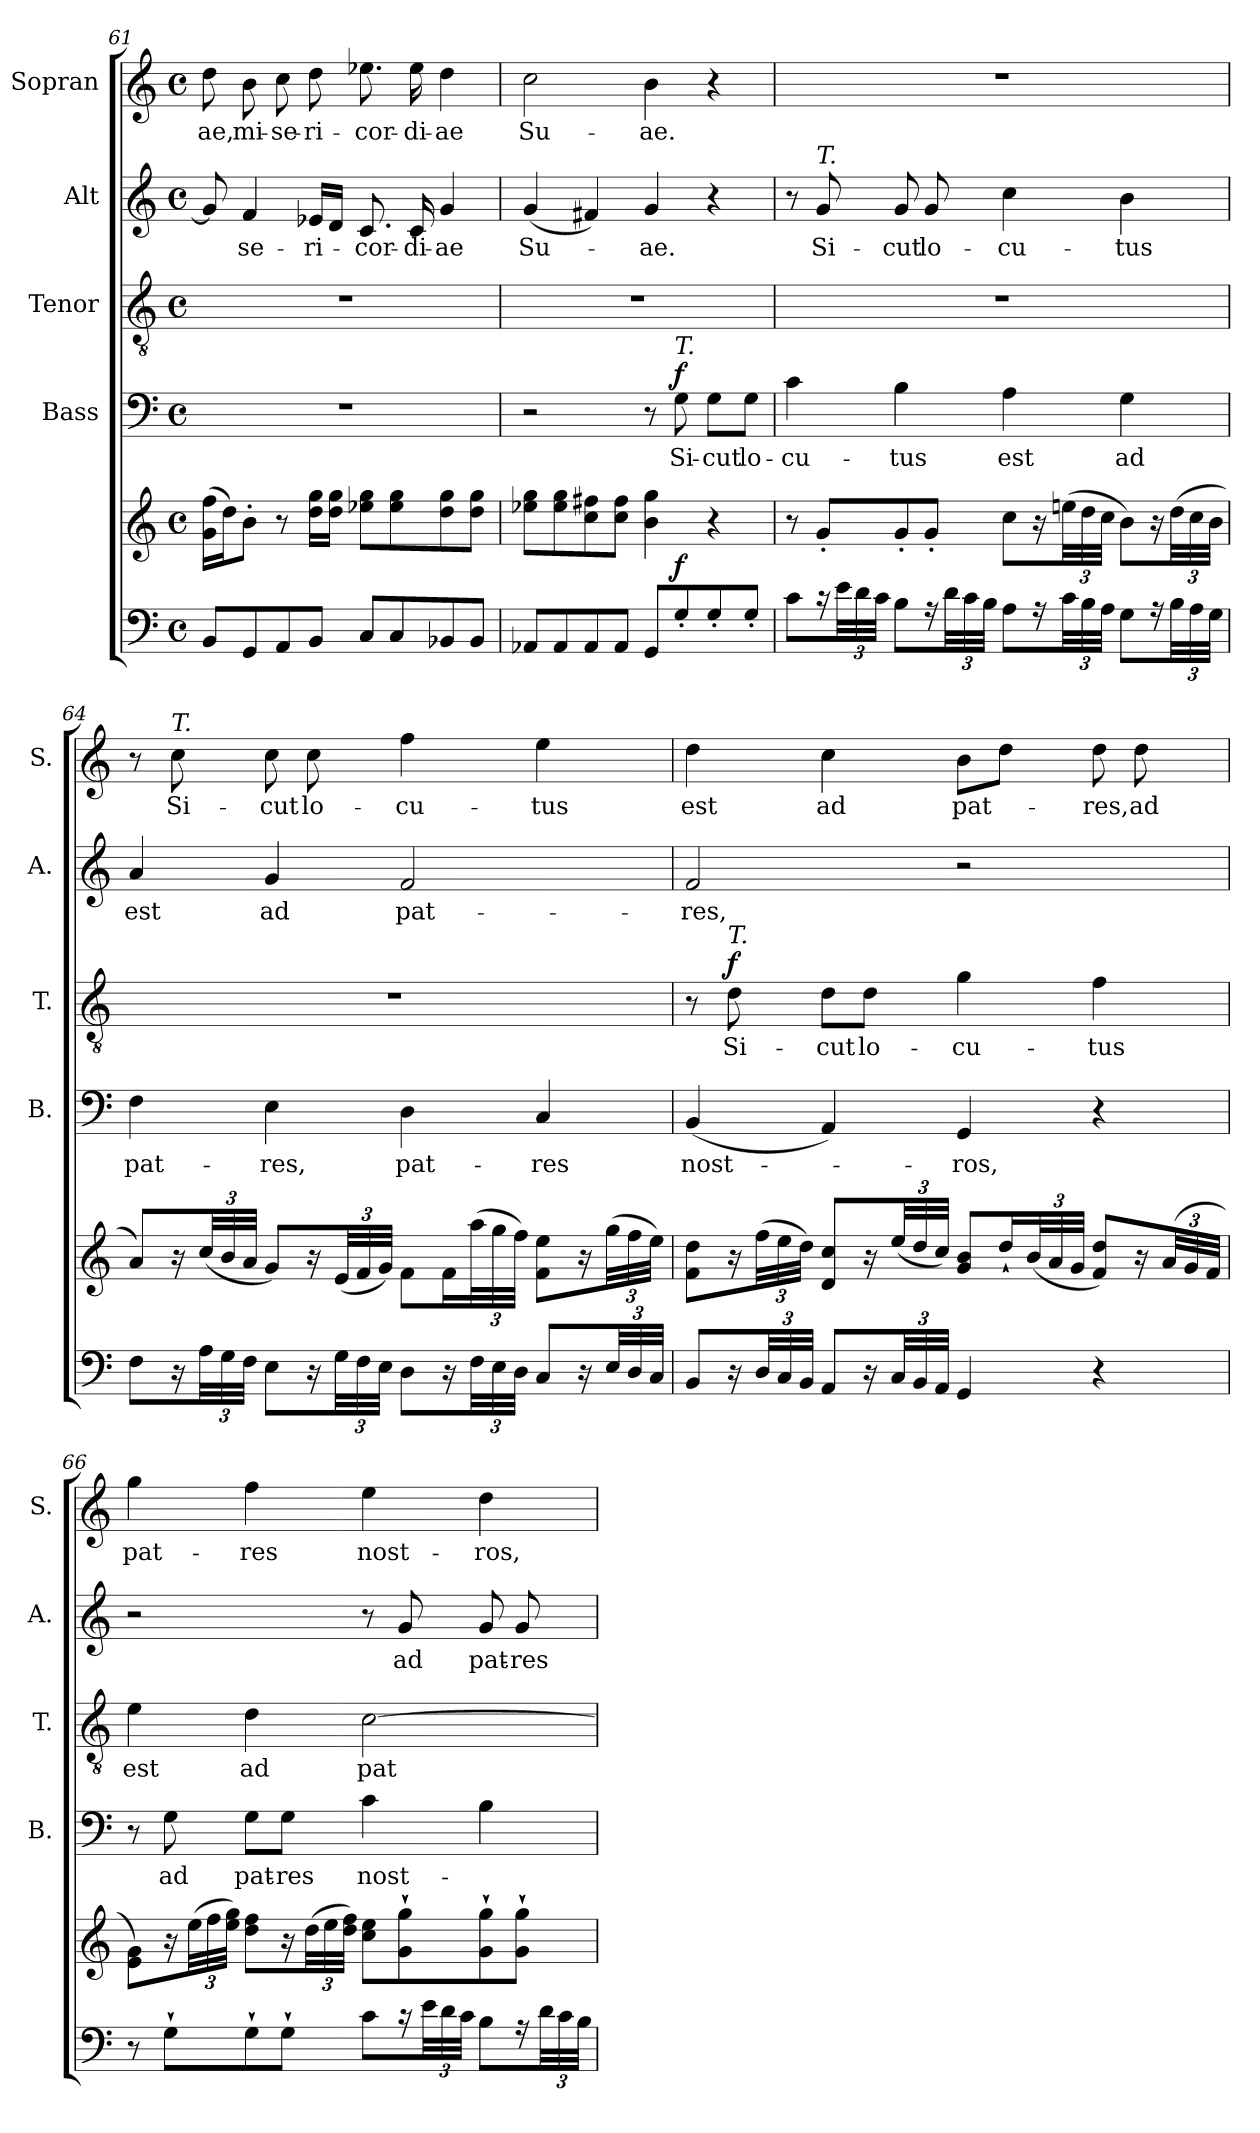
**kern	**kern	**dynam	**kern	**text	**dynam	**kern	**text	**dynam	**kern	**text	**kern	**text
*part5	*part5	*part5	*part4	*part4	*part4	*part3	*part3	*part3	*part2	*part2	*part1	*part1
*staff6	*staff5	*staff5/6	*staff4	*staff4	*staff4	*staff3	*staff3	*staff3	*staff2	*staff2	*staff1	*staff1
*	*	*	*I"Bass	*	*	*I"Tenor	*	*	*I"Alt	*	*I"Sopran	*
*	*	*	*I'B.	*	*	*I'T.	*	*	*I'A.	*	*I'S.	*
!!LO:LB:g=z
*clefF4	*clefG2	*	*clefF4	*	*	*clefGv2	*	*	*clefG2	*	*clefG2	*
*k[]	*k[]	*	*k[]	*	*	*k[]	*	*	*k[]	*	*k[]	*
*C:	*C:	*	*C:	*	*	*C:	*	*	*C:	*	*C:	*
*M4/4	*M4/4	*	*M4/4	*	*	*M4/4	*	*	*M4/4	*	*M4/4	*
*met(c)	*met(c)	*	*met(c)	*	*	*met(c)	*	*	*met(c)	*	*met(c)	*
=61	=61	=61	=61	=61	=61	=61	=61	=61	=61	=61	=61	=61
!	!	!	!	!	!	!	!	!	!	!	!	!LO:LY:b
8BB/L	(>16g\ 16ff\LL	.	1r	.	.	1r	.	.	8g/]	.	8dd\	-ae,
.	16dd\J)	.	.	.	.	.	.	.	.	.	.	.
!	!	!	!	!	!	!	!	!	!	!LO:LY:b	!	!LO:LY:b
8GG/	8b'>\J	.	.	.	.	.	.	.	4f/	-se-	8b\	mi-
!	!	!	!	!	!	!	!	!	!	!	!	!LO:LY:b
8AA/	8r	.	.	.	.	.	.	.	.	.	8cc\	-se-
!	!	!	!	!	!	!	!	!	!	!LO:LY:b	!	!LO:LY:b
8BB/J	16dd\ 16gg\LL	.	.	.	.	.	.	.	16e-X/LL	-ri-	8dd\	-ri-
.	16dd\ 16gg\JJ	.	.	.	.	.	.	.	16d/JJ	.	.	.
!	!	!	!	!	!	!	!	!	!	!LO:LY:b	!	!LO:LY:b
8C/L	8ee-X\ 8gg\L	.	.	.	.	.	.	.	8.c/	-cor-	8.ee-X\	-cor-
8C/	8ee-\ 8gg\	.	.	.	.	.	.	.	.	.	.	.
!	!	!	!	!	!	!	!	!	!	!LO:LY:b	!	!LO:LY:b
.	.	.	.	.	.	.	.	.	16c/	-di-	16ee-\	-di-
!	!	!	!	!	!	!	!	!	!	!LO:LY:b	!	!LO:LY:b
8BB-X/	8dd\ 8gg\	.	.	.	.	.	.	.	4g/	-ae	4dd\	-ae
8BB-/J	8dd\ 8gg\J	.	.	.	.	.	.	.	.	.	.	.
=62	=62	=62	=62	=62	=62	=62	=62	=62	=62	=62	=62	=62
!	!	!	!	!	!	!	!	!	!	!LO:LY:b	!	!LO:LY:b
8AA-X/L	8ee-X\ 8gg\L	.	2r	.	.	1r	.	.	(<4g/	Su-	2cc\	Su-
8AA-/	8ee-\ 8gg\	.	.	.	.	.	.	.	.	.	.	.
8AA-/	8cc\ 8ff#X\	.	.	.	.	.	.	.	4f#X/)	.	.	.
8AA-/J	8cc\ 8ff#\J	.	.	.	.	.	.	.	.	.	.	.
!	!	!	!	!	!	!	!	!	!	!LO:LY:b	!	!LO:LY:b
8GG/L	4b\ 4gg\	.	8r	.	.	.	.	.	4g/	-ae.	4b\	-ae.
!	!	!	!LO:TX:a:i:t=T.	!	!	!	!	!	!	!	!	!
!	!	!LO:DY:a=2	!	!LO:LY:b	!LO:DY:a	!	!	!	!	!	!	!
8G'</	.	f	8G\	Si-	f	.	.	.	.	.	.	.
!	!	!	!	!LO:LY:b	!	!	!	!	!	!	!	!
8G'</	4r	.	8G\L	-cut	.	.	.	.	4r	.	4r	.
!	!	!	!	!LO:LY:b	!	!	!	!	!	!	!	!
8G'</J	.	.	8G\J	lo-	.	.	.	.	.	.	.	.
=63	=63	=63	=63	=63	=63	=63	=63	=63	=63	=63	=63	=63
!	!	!	!	!LO:LY:b	!	!	!	!	!	!	!	!
8c\L	8r	.	4c\	-cu-	.	1r	.	.	8r	.	1r	.
!	!	!	!	!	!	!	!	!	!LO:TX:a:i:t=T.	!	!	!
!	!	!	!	!	!	!	!	!	!	!LO:LY:b	!	!
16r	8g'</L	.	.	.	.	.	.	.	8g/	Si-	.	.
48e\LL	.	.	.	.	.	.	.	.	.	.	.	.
48d\	.	.	.	.	.	.	.	.	.	.	.	.
48c\JJJ	.	.	.	.	.	.	.	.	.	.	.	.
!	!	!	!	!LO:LY:b	!	!	!	!	!	!LO:LY:b	!	!
8B\L	8g'</	.	4B\	-tus	.	.	.	.	8g/	-cut	.	.
!	!	!	!	!	!	!	!	!	!	!LO:LY:b	!	!
16r	8g'</J	.	.	.	.	.	.	.	8g/	lo-	.	.
48d\LL	.	.	.	.	.	.	.	.	.	.	.	.
48c\	.	.	.	.	.	.	.	.	.	.	.	.
48B\JJJ	.	.	.	.	.	.	.	.	.	.	.	.
!	!	!	!	!LO:LY:b	!	!	!	!	!	!LO:LY:b	!	!
8A\L	8cc\L	.	4A\	est	.	.	.	.	4cc\	-cu-	.	.
16r	16r	.	.	.	.	.	.	.	.	.	.	.
48c\LL	(>48een\LL	.	.	.	.	.	.	.	.	.	.	.
48B\	48dd\	.	.	.	.	.	.	.	.	.	.	.
48A\JJJ	48cc\JJJ	.	.	.	.	.	.	.	.	.	.	.
!	!	!	!	!LO:LY:b	!	!	!	!	!	!LO:LY:b	!	!
8G\L	8b\L)	.	4G\	ad	.	.	.	.	4b\	-tus	.	.
16r	16r	.	.	.	.	.	.	.	.	.	.	.
48B\LL	(>48dd\LL	.	.	.	.	.	.	.	.	.	.	.
48A\	48cc\	.	.	.	.	.	.	.	.	.	.	.
48G\JJJ	48b\JJJ	.	.	.	.	.	.	.	.	.	.	.
!!LO:PB:g=z
=64	=64	=64	=64	=64	=64	=64	=64	=64	=64	=64	=64	=64
!	!	!	!	!LO:LY:b	!	!	!	!	!	!LO:LY:b	!	!
8F\L	8a/L)	.	4F\	pat-	.	1r	.	.	4a/	est	8r	.
!	!	!	!	!	!	!	!	!	!	!	!LO:TX:a:i:t=T.	!
!	!	!	!	!	!	!	!	!	!	!	!	!LO:LY:b
16r	16r	.	.	.	.	.	.	.	.	.	8cc\	Si-
48A\LL	(<48cc/LL	.	.	.	.	.	.	.	.	.	.	.
48G\	48b/	.	.	.	.	.	.	.	.	.	.	.
48F\JJJ	48a/JJJ	.	.	.	.	.	.	.	.	.	.	.
!	!	!	!	!LO:LY:b	!	!	!	!	!	!LO:LY:b	!	!LO:LY:b
8E\L	8g/L)	.	4E\	-res,	.	.	.	.	4g/	ad	8cc\	-cut
!	!	!	!	!	!	!	!	!	!	!	!	!LO:LY:b
16r	16r	.	.	.	.	.	.	.	.	.	8cc\	lo-
48G\LL	(<48e/LL	.	.	.	.	.	.	.	.	.	.	.
48F\	48f/	.	.	.	.	.	.	.	.	.	.	.
48E\JJJ	48g/JJJ)	.	.	.	.	.	.	.	.	.	.	.
!	!	!	!	!LO:LY:b	!	!	!	!	!	!LO:LY:b	!	!LO:LY:b
8D\L	8f\L	.	4D\	pat-	.	.	.	.	2f/	pat-	4ff\	-cu-
16r	16f\L	.	.	.	.	.	.	.	.	.	.	.
48F\LL	(>48aa\L	.	.	.	.	.	.	.	.	.	.	.
48E\	48gg\	.	.	.	.	.	.	.	.	.	.	.
48D\JJJ	48ff\JJJ)	.	.	.	.	.	.	.	.	.	.	.
!	!	!	!	!LO:LY:b	!	!	!	!	!	!	!	!LO:LY:b
8C/L	8f\ 8ee\L	.	4C/	-res	.	.	.	.	.	.	4ee\	-tus
16r	16r	.	.	.	.	.	.	.	.	.	.	.
48E/LL	(>48gg\LL	.	.	.	.	.	.	.	.	.	.	.
48D/	48ff\	.	.	.	.	.	.	.	.	.	.	.
48C/JJJ	48ee\JJJ)	.	.	.	.	.	.	.	.	.	.	.
=65	=65	=65	=65	=65	=65	=65	=65	=65	=65	=65	=65	=65
!	!	!	!	!LO:LY:b	!	!	!	!	!	!LO:LY:b	!	!LO:LY:b
8BB/L	8f\ 8dd\L	.	(<4BB/	nost-	.	8r	.	.	2f/	-res,	4dd\	est
!	!	!	!	!	!	!LO:TX:a:i:t=T.	!	!	!	!	!	!
!	!	!	!	!	!	!	!LO:LY:b	!LO:DY:a	!	!	!	!
16r	16r	.	.	.	.	8d\	Si-	f	.	.	.	.
48D/LL	(>48ff\LL	.	.	.	.	.	.	.	.	.	.	.
48C/	48ee\	.	.	.	.	.	.	.	.	.	.	.
48BB/JJJ	48dd\JJJ)	.	.	.	.	.	.	.	.	.	.	.
!	!	!	!	!	!	!	!LO:LY:b	!	!	!	!	!LO:LY:b
8AA/L	8d/ 8cc/L	.	4AA/)	.	.	8d\L	-cut	.	.	.	4cc\	ad
!	!	!	!	!	!	!	!LO:LY:b	!	!	!	!	!
16r	16r	.	.	.	.	8d\J	lo-	.	.	.	.	.
48C/LL	(<48ee/LL	.	.	.	.	.	.	.	.	.	.	.
48BB/	48dd/	.	.	.	.	.	.	.	.	.	.	.
48AA/JJJ	48cc/JJJ)	.	.	.	.	.	.	.	.	.	.	.
!	!	!	!	!LO:LY:b	!	!	!LO:LY:b	!	!	!	!	!LO:LY:b
4GG/	8g/ 8b/L	.	4GG/	-ros,	.	4g\	-cu-	.	2r	.	8b\L	pat-
.	16dd`</L	.	.	.	.	.	.	.	.	.	8dd\J	.
.	(<48b/L	.	.	.	.	.	.	.	.	.	.	.
.	48a/	.	.	.	.	.	.	.	.	.	.	.
.	48g/JJJ	.	.	.	.	.	.	.	.	.	.	.
!	!	!	!	!	!	!	!LO:LY:b	!	!	!	!	!LO:LY:b
4r	8f/ 8dd/L)	.	4r	.	.	4f\	-tus	.	.	.	8dd\	-res,
!	!	!	!	!	!	!	!	!	!	!	!	!LO:LY:b
.	16r	.	.	.	.	.	.	.	.	.	8dd\	ad
.	(>48a/LL	.	.	.	.	.	.	.	.	.	.	.
.	48g/	.	.	.	.	.	.	.	.	.	.	.
.	48f/JJJ	.	.	.	.	.	.	.	.	.	.	.
!!LO:LB:g=z
=66	=66	=66	=66	=66	=66	=66	=66	=66	=66	=66	=66	=66
!	!	!	!	!	!	!	!LO:LY:b	!	!	!	!	!LO:LY:b
8r	8e\ 8g\L)	.	8r	.	.	4e\	est	.	2r	.	4gg\	pat-
!	!	!	!	!LO:LY:b	!	!	!	!	!	!	!	!
8G`>\L	16r	.	8G\	ad	.	.	.	.	.	.	.	.
.	(>48ee\LL	.	.	.	.	.	.	.	.	.	.	.
.	48ff\	.	.	.	.	.	.	.	.	.	.	.
.	48ee\ 48gg\JJJ)	.	.	.	.	.	.	.	.	.	.	.
!	!	!	!	!LO:LY:b	!	!	!LO:LY:b	!	!	!	!	!LO:LY:b
8G`>\	8dd\ 8ff\L	.	8G\L	pat-	.	4d\	ad	.	.	.	4ff\	-res
!	!	!	!	!LO:LY:b	!	!	!	!	!	!	!	!
8G`>\J	16r	.	8G\J	-res	.	.	.	.	.	.	.	.
.	(>48dd\LL	.	.	.	.	.	.	.	.	.	.	.
.	48ee\	.	.	.	.	.	.	.	.	.	.	.
.	48dd\ 48ff\JJJ)	.	.	.	.	.	.	.	.	.	.	.
!	!	!	!	!LO:LY:b	!	!	!LO:LY:b	!	!	!	!	!LO:LY:b
8c\L	8cc\ 8ee\L	.	4c\	nost-	.	[2c\	pat-	.	8r	.	4ee\	nost-
!	!	!	!	!	!	!	!	!	!	!LO:LY:b	!	!
16r	8g\`> 8gg\`>	.	.	.	.	.	.	.	8g/	ad	.	.
48e\LL	.	.	.	.	.	.	.	.	.	.	.	.
48d\	.	.	.	.	.	.	.	.	.	.	.	.
48c\JJJ	.	.	.	.	.	.	.	.	.	.	.	.
!	!	!	!	!	!	!	!	!	!	!LO:LY:b	!	!LO:LY:b
8B\L	8g\`> 8gg\`>	.	4B\	.	.	.	.	.	8g/	pat-	4dd\	-ros,
!	!	!	!	!	!	!	!	!	!	!LO:LY:b	!	!
16r	8g\`> 8gg\`>J	.	.	.	.	.	.	.	8g/	-res	.	.
48d\LL	.	.	.	.	.	.	.	.	.	.	.	.
48c\	.	.	.	.	.	.	.	.	.	.	.	.
48B\JJJ	.	.	.	.	.	.	.	.	.	.	.	.
=	=	=	=	=	=	=	=	=	=	=	=	=
*-	*-	*-	*-	*-	*-	*-	*-	*-	*-	*-	*-	*-
